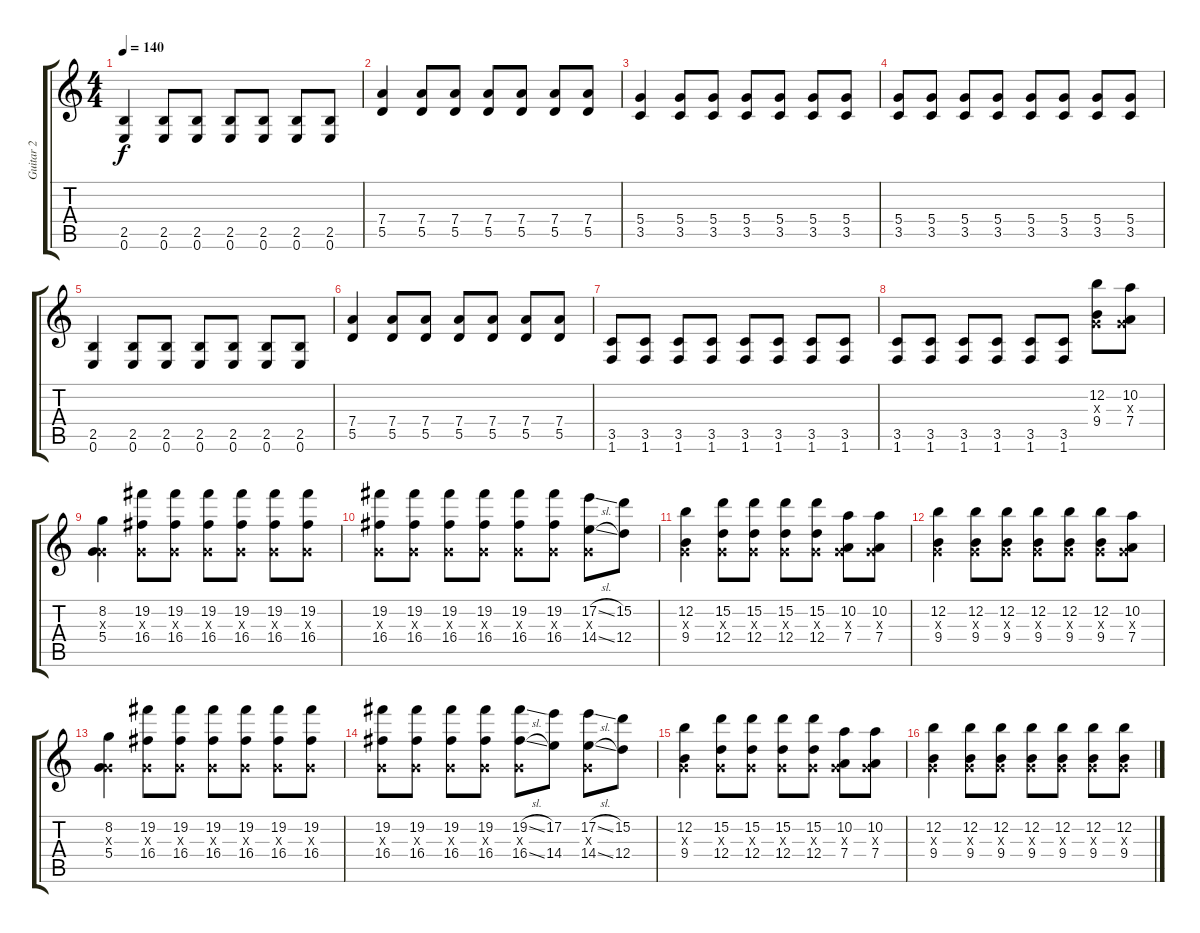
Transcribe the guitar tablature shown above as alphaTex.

\track ("Guitar 2" "Guitar 2") {instrument overdrivenguitar}
\staff {score tabs}
\tuning (E4 B3 G3 D3 A2 E2) {hide}
\ts (4 4)
\tempo 140
\clef g2
\ks c
(2.5 0.6).4{dy f} (2.5 0.6).8 (2.5 0.6).8 (2.5 0.6).8 (2.5 0.6).8 (2.5 0.6).8 (2.5 0.6).8 |
(7.4 5.5).4 (7.4 5.5).8 (7.4 5.5).8 (7.4 5.5).8 (7.4 5.5).8 (7.4 5.5).8 (7.4 5.5).8 |
(5.4 3.5).4 (5.4 3.5).8 (5.4 3.5).8 (5.4 3.5).8 (5.4 3.5).8 (5.4 3.5).8 (5.4 3.5).8 |
(5.4 3.5).8 (5.4 3.5).8 (5.4 3.5).8 (5.4 3.5).8 (5.4 3.5).8 (5.4 3.5).8 (5.4 3.5).8 (5.4 3.5).8 |
(2.5 0.6).4 (2.5 0.6).8 (2.5 0.6).8 (2.5 0.6).8 (2.5 0.6).8 (2.5 0.6).8 (2.5 0.6).8 |
(7.4 5.5).4 (7.4 5.5).8 (7.4 5.5).8 (7.4 5.5).8 (7.4 5.5).8 (7.4 5.5).8 (7.4 5.5).8 |
(3.5 1.6).8 (3.5 1.6).8 (3.5 1.6).8 (3.5 1.6).8 (3.5 1.6).8 (3.5 1.6).8 (3.5 1.6).8 (3.5 1.6).8 |
(3.5 1.6).8 (3.5 1.6).8 (3.5 1.6).8 (3.5 1.6).8 (3.5 1.6).8 (3.5 1.6).8 (12.2 0.3{x} 9.4).8 (10.2 0.3{x} 7.4).8 |
(8.2 0.3{x} 5.4).4 (19.2 0.3{x} 16.4).8 (19.2 0.3{x} 16.4).8 (19.2 0.3{x} 16.4).8 (19.2 0.3{x} 16.4).8 (19.2 0.3{x} 16.4).8 (19.2 0.3{x} 16.4).8 |
(19.2 0.3{x} 16.4).8 (19.2 0.3{x} 16.4).8 (19.2 0.3{x} 16.4).8 (19.2 0.3{x} 16.4).8 (19.2 0.3{x} 16.4).8 (19.2 0.3{x} 16.4).8 (17.2{sl} 0.3{x} 14.4{sl}).8 (15.2 12.4).8 |
(12.2 0.3{x} 9.4).4 (15.2 0.3{x} 12.4).8 (15.2 0.3{x} 12.4).8 (15.2 0.3{x} 12.4).8 (15.2 0.3{x} 12.4).8 (10.2 0.3{x} 7.4).8 (10.2 0.3{x} 7.4).8 |
(12.2 0.3{x} 9.4).4 (12.2 0.3{x} 9.4).8 (12.2 0.3{x} 9.4).8 (12.2 0.3{x} 9.4).8 (12.2 0.3{x} 9.4).8 (12.2 0.3{x} 9.4).8 (10.2 0.3{x} 7.4).8 |
(8.2 0.3{x} 5.4).4 (19.2 0.3{x} 16.4).8 (19.2 0.3{x} 16.4).8 (19.2 0.3{x} 16.4).8 (19.2 0.3{x} 16.4).8 (19.2 0.3{x} 16.4).8 (19.2 0.3{x} 16.4).8 |
(19.2 0.3{x} 16.4).8 (19.2 0.3{x} 16.4).8 (19.2 0.3{x} 16.4).8 (19.2 0.3{x} 16.4).8 (19.2{sl} 0.3{x} 16.4{sl}).8 (17.2 14.4).8 (17.2{sl} 0.3{x} 14.4{sl}).8 (15.2 12.4).8 |
(12.2 0.3{x} 9.4).4 (15.2 0.3{x} 12.4).8 (15.2 0.3{x} 12.4).8 (15.2 0.3{x} 12.4).8 (15.2 0.3{x} 12.4).8 (10.2 0.3{x} 7.4).8 (10.2 0.3{x} 7.4).8 |
(12.2 0.3{x} 9.4).4 (12.2 0.3{x} 9.4).8 (12.2 0.3{x} 9.4).8 (12.2 0.3{x} 9.4).8 (12.2 0.3{x} 9.4).8 (12.2 0.3{x} 9.4).8 (12.2 0.3{x} 9.4).8
